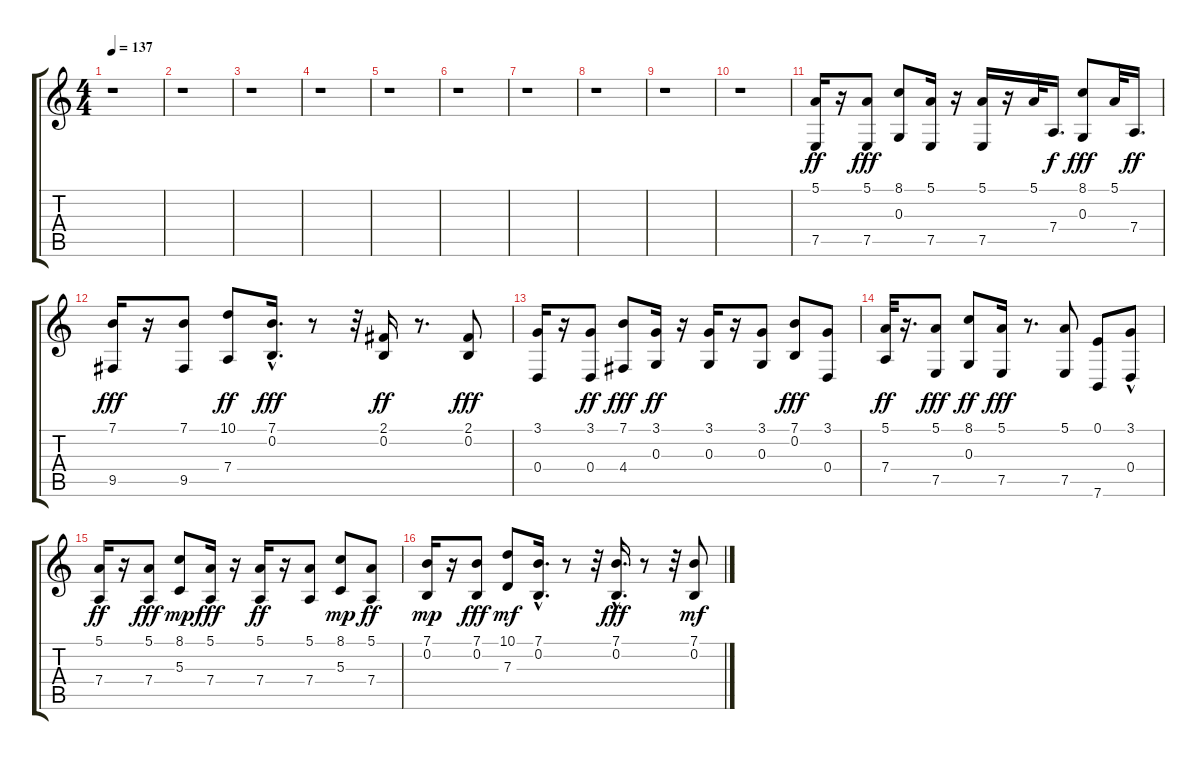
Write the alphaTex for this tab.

\track "" {instrument bagpipe}
\staff {score tabs}
\tuning (E4 B3 G3 D3 A2 E2) {hide}
\ts (4 4)
\tempo 137
\clef g2
\ks c
r.1{dy mp} |
r.1 |
r.1 |
r.1 |
r.1 |
r.1 |
r.1 |
r.1 |
r.1 |
r.1 |
(5.1 7.5).16{dy ff} r.16 (5.1 7.5).8{dy fff} (8.1 0.3).8 (5.1 7.5).16 r.16 (5.1 7.5).16 r.16 5.1.32 7.4.16{d dy f} (8.1 0.3).8{dy fff} 5.1.32 7.4.16{d dy ff} |
(7.1 9.5).16{dy fff} r.16 (7.1 9.5).8 (10.1 7.4).8{dy ff} (7.1{hac} 0.2{hac}).16{d dy fff} r.8 r.32 (2.1 0.2).16{dy ff} r.8{d} (2.1 0.2).8{dy fff} |
(3.1 0.4).16 r.16 (3.1 0.4).8{dy ff} (7.1 4.4).8{dy fff} (3.1 0.3).16{dy ff} r.16 (3.1 0.3).16 r.16 (3.1 0.3).8 (7.1 0.2).8{dy fff} (3.1 0.4).8 |
(5.1 7.4).32{dy ff} r.16{d} (5.1 7.5).8{dy fff} (8.1 0.3).8{dy ff} (5.1 7.5).16{dy fff} r.8{d} (5.1 7.5).8 (0.1 7.6).8 (3.1 0.4{hac}).8 |
(5.1 7.4).16{dy ff} r.16 (5.1 7.4).8{dy fff} (8.1 5.3).8{dy mp} (5.1 7.4).16{dy fff} r.16 (5.1 7.4).16{dy ff} r.16 (5.1 7.4).8 (8.1 5.3).8{dy mp} (5.1 7.4).8{dy ff} |
(7.1 0.2).16{dy mp} r.16 (7.1 0.2).8{dy fff} (10.1 7.3).8{dy mf} (7.1 0.2{hac}).16{d} r.8 r.32 (7.1 0.2{hac}).16{d dy fff} r.8 r.32 (7.1 0.2).8{dy mf}
